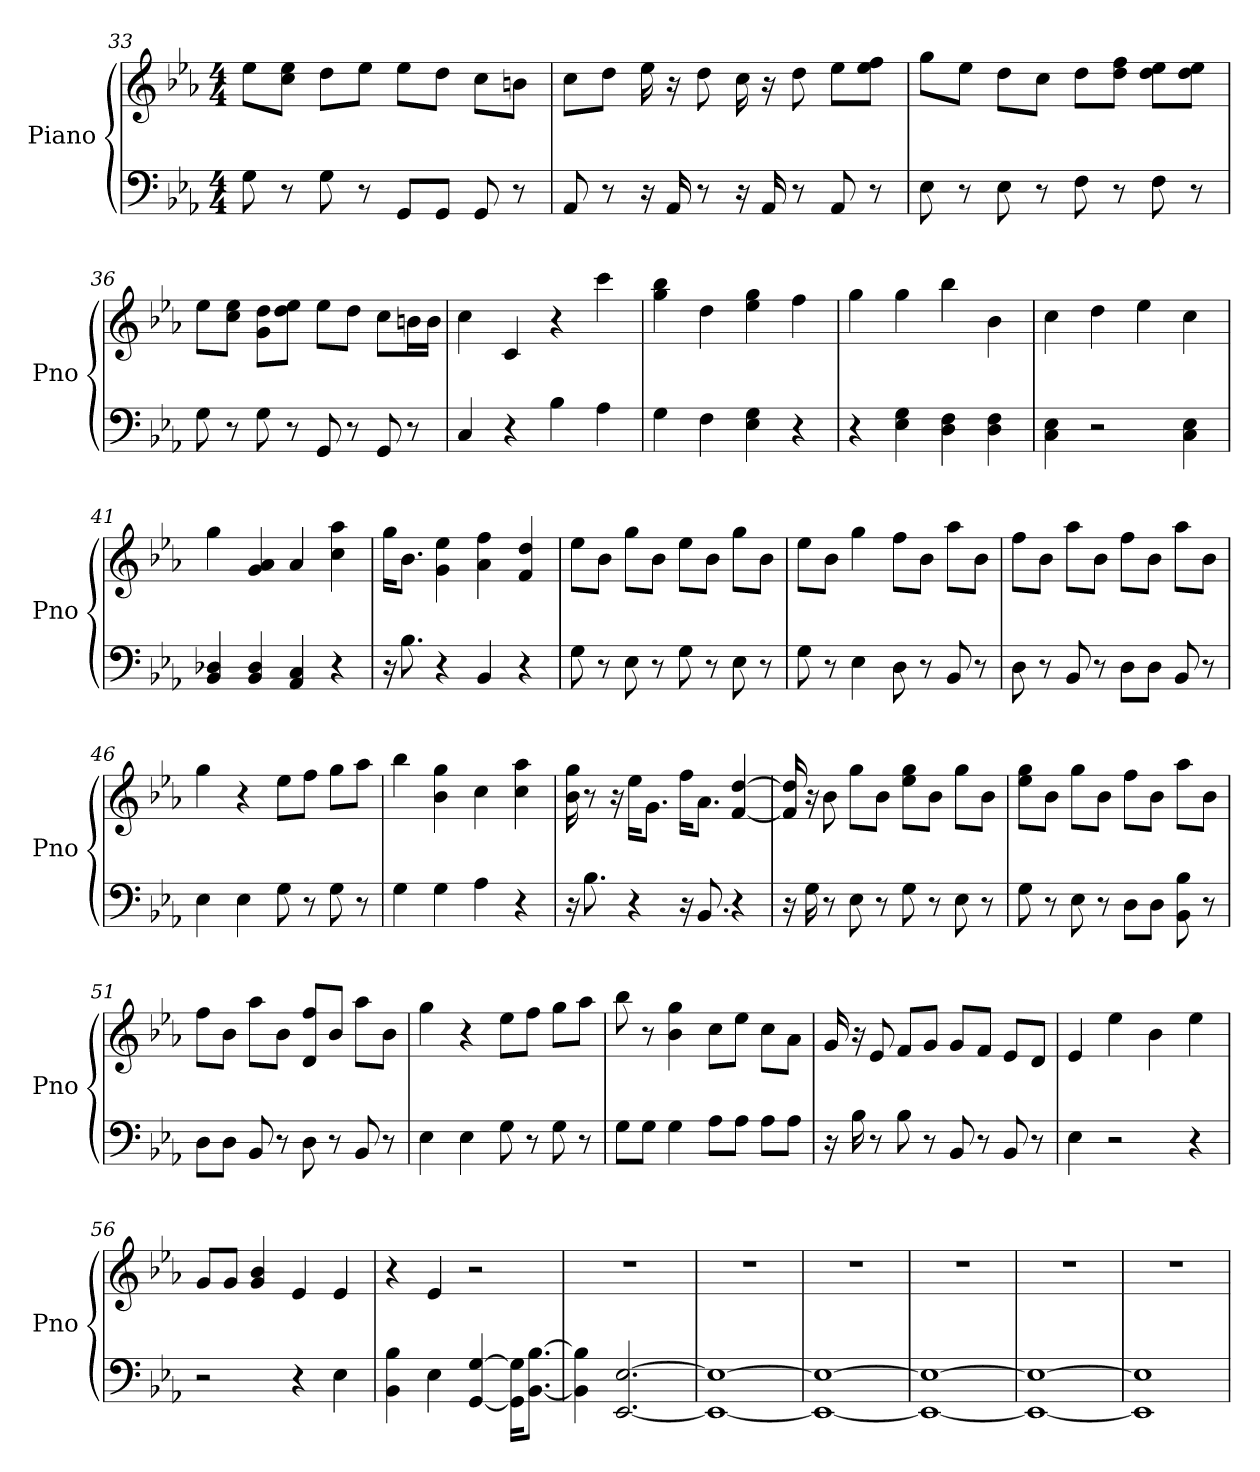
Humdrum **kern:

**kern	**kern
*part1	*part1
*staff2	*staff1
*I"Piano	*
*I'Pno	*
*clefF4	*clefG2
*k[b-e-a-]	*k[b-e-a-]
*E-:	*E-:
*M4/4	*M4/4
=33	=33
8G	8ee-\L
8r	8cc\ 8ee-\J
8G	8dd\L
8r	8ee-\J
8GG/L	8ee-\L
8GG/J	8dd\J
8GG	8cc\L
8r	8b\J
=34	=34
8AA-	8cc\L
8r	8dd\J
16r	16ee-
16AA-	16r
8r	8dd
16r	16cc
16AA-	16r
8r	8dd
8AA-	8ee-\L
8r	8ee-\ 8ff\J
=35	=35
8E-	8gg\L
8r	8ee-\J
8E-	8dd\L
8r	8cc\J
8F	8dd\L
8r	8dd\ 8ff\J
8F	8ee-\ 8dd\L
8r	8ee-\ 8dd\J
=36	=36
8G	8ee-\L
8r	8cc\ 8ee-\J
8G	8dd\ 8g\L
8r	8ee-\ 8dd\J
8GG	8ee-\L
8r	8dd\J
8GG	8cc\L
8r	16b\L
.	16b\JJ
=37	=37
4C	4cc
4r	4c
4B-	4r
4A-	4ccc
=38	=38
4G	4bb- 4gg
4F	4dd
4E- 4G	4ee- 4gg
4r	4ff
=39	=39
4r	4gg
4E- 4G	4gg
4D 4F	4bb-
4F 4D	4b-
=40	=40
4C 4E-	4cc
2r	4dd
.	4ee-
4E- 4C	4cc
=41	=41
4D- 4BB-	4gg
4D- 4BB-	4g 4a-
4AA- 4C	4a-
4r	4aa- 4cc
=42	=42
16r	16gg\KL
8.B-	8.b-\J
4r	4ee- 4g
4BB-	4ff 4a-
4r	4dd 4f
=43	=43
8G	8ee-\L
8r	8b-\J
8E-	8gg\L
8r	8b-\J
8G	8ee-\L
8r	8b-\J
8E-	8gg\L
8r	8b-\J
=44	=44
8G	8ee-\L
8r	8b-\J
4E-	4gg
8D	8ff\L
8r	8b-\J
8BB-	8aa-\L
8r	8b-\J
=45	=45
8D	8ff\L
8r	8b-\J
8BB-	8aa-\L
8r	8b-\J
8D\L	8ff\L
8D\J	8b-\J
8BB-	8aa-\L
8r	8b-\J
=46	=46
4E-	4gg
4E-	4r
8G	8ee-\L
8r	8ff\J
8G	8gg\L
8r	8aa-\J
=47	=47
4G	4bb-
4G	4b- 4gg
4A-	4cc
4r	4aa- 4cc
=48	=48
16r	16gg 16b-
8.B-	8r
.	16r
4r	16ee-\KL
.	8.g\J
16r	16ff\KL
8.BB-	8.a-\J
4r	[4dd [4f
=49	=49
16r	16dd] 16f]
16G	16r
8r	8b-
8E-	8gg\L
8r	8b-\J
8G	8ee-\ 8gg\L
8r	8b-\J
8E-	8gg\L
8r	8b-\J
=50	=50
8G	8ee-\ 8gg\L
8r	8b-\J
8E-	8gg\L
8r	8b-\J
8D\L	8ff\L
8D\J	8b-\J
8BB- 8B-	8aa-\L
8r	8b-\J
=51	=51
8D\L	8ff\L
8D\J	8b-\J
8BB-	8aa-\L
8r	8b-\J
8D	8d/ 8ff/L
8r	8b-/J
8BB-	8aa-\L
8r	8b-\J
=52	=52
4E-	4gg
4E-	4r
8G	8ee-\L
8r	8ff\J
8G	8gg\L
8r	8aa-\J
=53	=53
8G\L	8bb-
8G\J	8r
4G	4b- 4gg
8A-\L	8cc\L
8A-\J	8ee-\J
8A-\L	8cc\L
8A-\J	8a-\J
=54	=54
16r	16g
16B-	16r
8r	8e-
8B-	8f/L
8r	8g/J
8BB-	8g/L
8r	8f/J
8BB-	8e-/L
8r	8d/J
=55	=55
4E-	4e-
2r	4ee-
.	4b-
4r	4ee-
=56	=56
2r	8g/L
.	8g/J
.	4b- 4g
4r	4e-
4E-	4e-
=57	=57
4B- 4BB-	4r
4E-	4e-
[4G [4GG	2r
16G]\ 16GG]\KL	.
[8.B-\ [8.BB-\J	.
=58	=58
4B-] 4BB-]	1r
[2.E- [2.EE-	.
=59	=59
1E-_ 1EE-_	1r
=60	=60
1E-_ 1EE-_	1r
=61	=61
1E-_ 1EE-_	1r
=62	=62
1E-_ 1EE-_	1r
=63	=63
1E-] 1EE-]	1r
=	=
*-	*-
